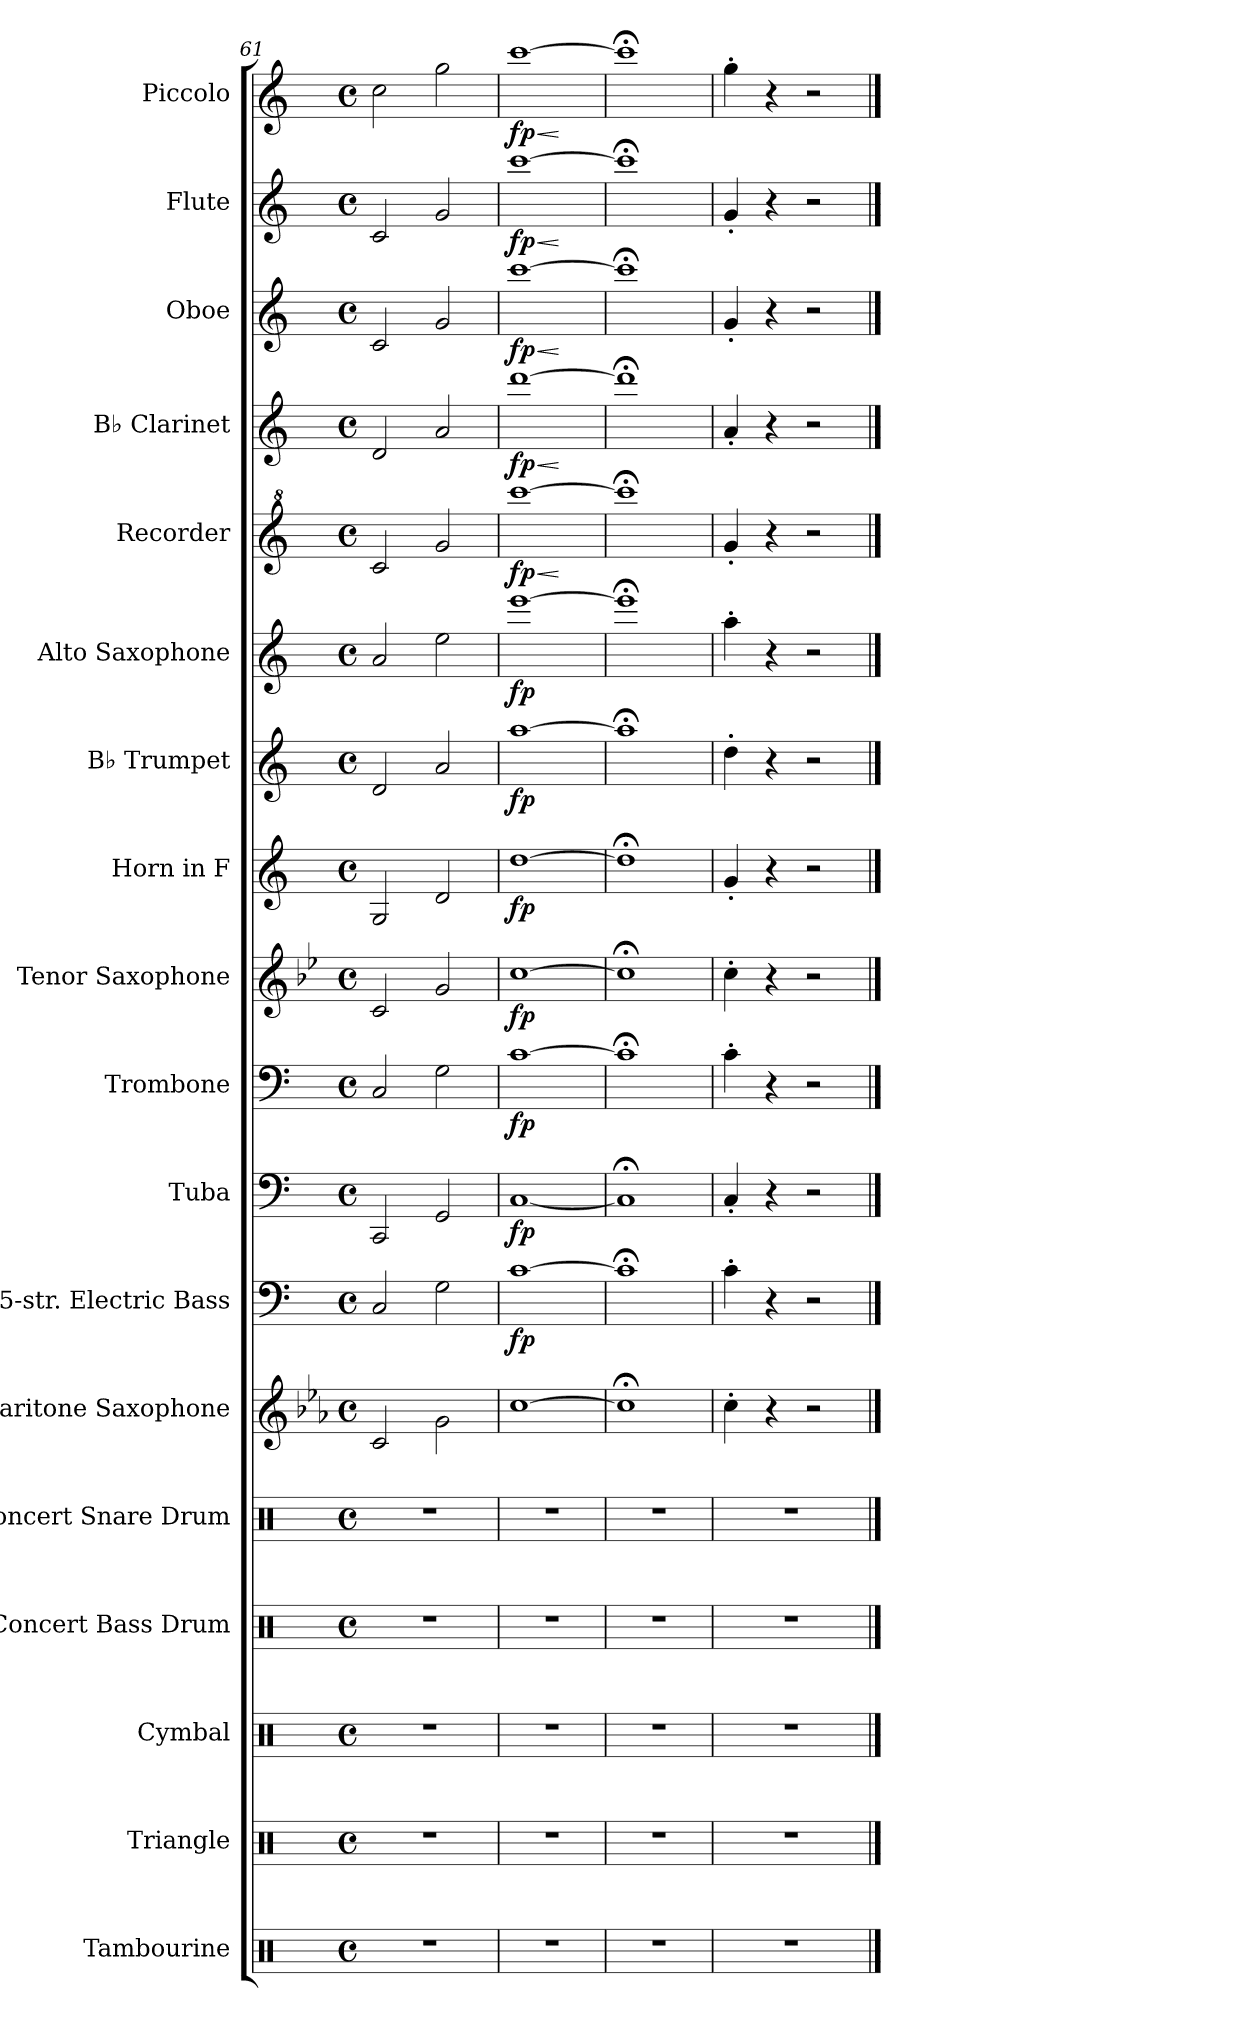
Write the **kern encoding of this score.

**kern	**kern	**kern	**kern	**kern	**kern	**dynam	**kern	**dynam	**kern	**dynam	**kern	**dynam	**kern	**dynam	**kern	**dynam	**kern	**dynam	**kern	**dynam	**kern	**dynam	**kern	**dynam	**kern	**dynam	**kern	**dynam	**kern	**dynam
*part18	*part17	*part16	*part15	*part14	*part13	*part13	*part12	*part12	*part11	*part11	*part10	*part10	*part9	*part9	*part8	*part8	*part7	*part7	*part6	*part6	*part5	*part5	*part4	*part4	*part3	*part3	*part2	*part2	*part1	*part1
*staff18	*staff17	*staff16	*staff15	*staff14	*staff13	*staff13	*staff12	*staff12	*staff11	*staff11	*staff10	*staff10	*staff9	*staff9	*staff8	*staff8	*staff7	*staff7	*staff6	*staff6	*staff5	*staff5	*staff4	*staff4	*staff3	*staff3	*staff2	*staff2	*staff1	*staff1
*I"Tambourine	*I"Triangle	*I"Cymbal	*I"Concert Bass Drum	*I"Concert Snare Drum	*I"Baritone Saxophone	*	*I"5-str. Electric Bass	*	*I"Tuba	*	*I"Trombone	*	*I"Tenor Saxophone	*	*I"Horn in F	*	*I"B♭ Trumpet	*	*I"Alto Saxophone	*	*I"Recorder	*	*I"B♭ Clarinet	*	*I"Oboe	*	*I"Flute	*	*I"Piccolo	*
*I'Tamb.	*I'Trgl.	*I'Cym.	*I'Con. BD	*I'Con. Sn.	*I'Bar. Sax.	*	*I'El. B.	*	*I'Tba.	*	*I'Tbn.	*	*I'T. Sax.	*	*	*	*I'B♭ Tpt.	*	*I'A. Sax.	*	*I'Rec.	*	*I'B♭ Cl.	*	*I'Ob.	*	*I'Fl.	*	*I'Picc.	*
*clefX	*clefX	*clefX	*clefX	*clefX	*clefG2	*	*clefF4	*	*clefF4	*	*clefF4	*	*clefG2	*	*clefG2	*	*clefG2	*	*clefG2	*	*clefG^2	*	*clefG2	*	*clefG2	*	*clefG2	*	*clefG2	*
*	*	*	*	*	*ITrd12c21	*	*ITrd7c12	*	*	*	*	*	*ITrd8c14	*	*ITrd4c7	*	*ITrd1c2	*	*ITrd5c9	*	*	*	*ITrd1c2	*	*	*	*	*	*ITrd-7c-12	*
*k[]	*k[]	*k[]	*k[]	*k[]	*k[b-e-a-]	*	*k[]	*	*k[]	*	*k[]	*	*k[b-e-]	*	*k[b-]	*	*k[b-e-]	*	*k[b-e-a-]	*	*k[]	*	*k[b-e-]	*	*k[]	*	*k[]	*	*k[]	*
*M4/4	*M4/4	*M4/4	*M4/4	*M4/4	*M4/4	*	*M4/4	*	*M4/4	*	*M4/4	*	*M4/4	*	*M4/4	*	*M4/4	*	*M4/4	*	*M4/4	*	*M4/4	*	*M4/4	*	*M4/4	*	*M4/4	*
*met(c)	*met(c)	*met(c)	*met(c)	*met(c)	*met(c)	*	*met(c)	*	*met(c)	*	*met(c)	*	*met(c)	*	*met(c)	*	*met(c)	*	*met(c)	*	*met(c)	*	*met(c)	*	*met(c)	*	*met(c)	*	*met(c)	*
=61	=61	=61	=61	=61	=61	=61	=61	=61	=61	=61	=61	=61	=61	=61	=61	=61	=61	=61	=61	=61	=61	=61	=61	=61	=61	=61	=61	=61	=61	=61
1r	1r	1r	1r	1r	2C/	.	2CC/	.	2CC/	.	2C/	.	2C/	.	2C/	.	2c/	.	2c/	.	2cc/	.	2c/	.	2c/	.	2c/	.	2ccc\	.
.	.	.	.	.	2G\	.	2GG\	.	2GG/	.	2G\	.	2G/	.	2G/	.	2g/	.	2g\	.	2gg/	.	2g/	.	2g/	.	2g/	.	2ggg\	.
=62	=62	=62	=62	=62	=62	=62	=62	=62	=62	=62	=62	=62	=62	=62	=62	=62	=62	=62	=62	=62	=62	=62	=62	=62	=62	=62	=62	=62	=62	=62
!	!	!	!	!	!	!LO:DY:b	!	!	!	!	!	!	!	!	!	!	!	!	!	!	!	!LO:HP:b	!	!LO:HP:b	!	!LO:HP:b	!	!LO:HP:b	!	!LO:HP:b
!	!	!	!	!	!	!LO:DY:n=1:b	!	!LO:DY:b	!	!LO:DY:b	!	!LO:DY:b	!	!LO:DY:b	!	!LO:DY:b	!	!LO:DY:b	!	!LO:DY:b	!	!LO:DY:n=1:b	!	!LO:DY:n=1:b	!	!LO:DY:n=1:b	!	!LO:DY:n=1:b	!	!LO:DY:n=1:b
1r	1r	1r	1r	1r	[1c	fp fp	[1C	fp	[1C	fp	[1c	fp	[1c	fp	[1g	fp	[1gg	fp	[1gg	fp	[1cccc	< fp	[1ccc	< fp	[1ccc	< fp	[1ccc	< fp	[1cccc	< fp
.	.	.	.	.	.	.	.	.	.	.	.	.	.	.	.	.	.	.	.	.	.	[	.	[	.	[	.	[	.	[
=63	=63	=63	=63	=63	=63	=63	=63	=63	=63	=63	=63	=63	=63	=63	=63	=63	=63	=63	=63	=63	=63	=63	=63	=63	=63	=63	=63	=63	=63	=63
1r	1r	1r	1r	1r	1c;<]	.	1C;<]	.	1C;<]	.	1c;<]	.	1c;<]	.	1g;<]	.	1gg;<]	.	1gg;<]	.	1cccc;<]	.	1ccc;<]	.	1ccc;<]	.	1ccc;<]	.	1cccc;<]	.
=64	=64	=64	=64	=64	=64	=64	=64	=64	=64	=64	=64	=64	=64	=64	=64	=64	=64	=64	=64	=64	=64	=64	=64	=64	=64	=64	=64	=64	=64	=64
1r	1r	1r	1r	1r	4c'\	.	4C'\	.	4C'/	.	4c'\	.	4c'\	.	4c'/	.	4cc'\	.	4cc'\	.	4gg'/	.	4g'/	.	4g'/	.	4g'/	.	4ggg'\	.
.	.	.	.	.	4r	.	4r	.	4r	.	4r	.	4r	.	4r	.	4r	.	4r	.	4r	.	4r	.	4r	.	4r	.	4r	.
.	.	.	.	.	2r	.	2r	.	2r	.	2r	.	2r	.	2r	.	2r	.	2r	.	2r	.	2r	.	2r	.	2r	.	2r	.
==	==	==	==	==	==	==	==	==	==	==	==	==	==	==	==	==	==	==	==	==	==	==	==	==	==	==	==	==	==	==
*-	*-	*-	*-	*-	*-	*-	*-	*-	*-	*-	*-	*-	*-	*-	*-	*-	*-	*-	*-	*-	*-	*-	*-	*-	*-	*-	*-	*-	*-	*-
